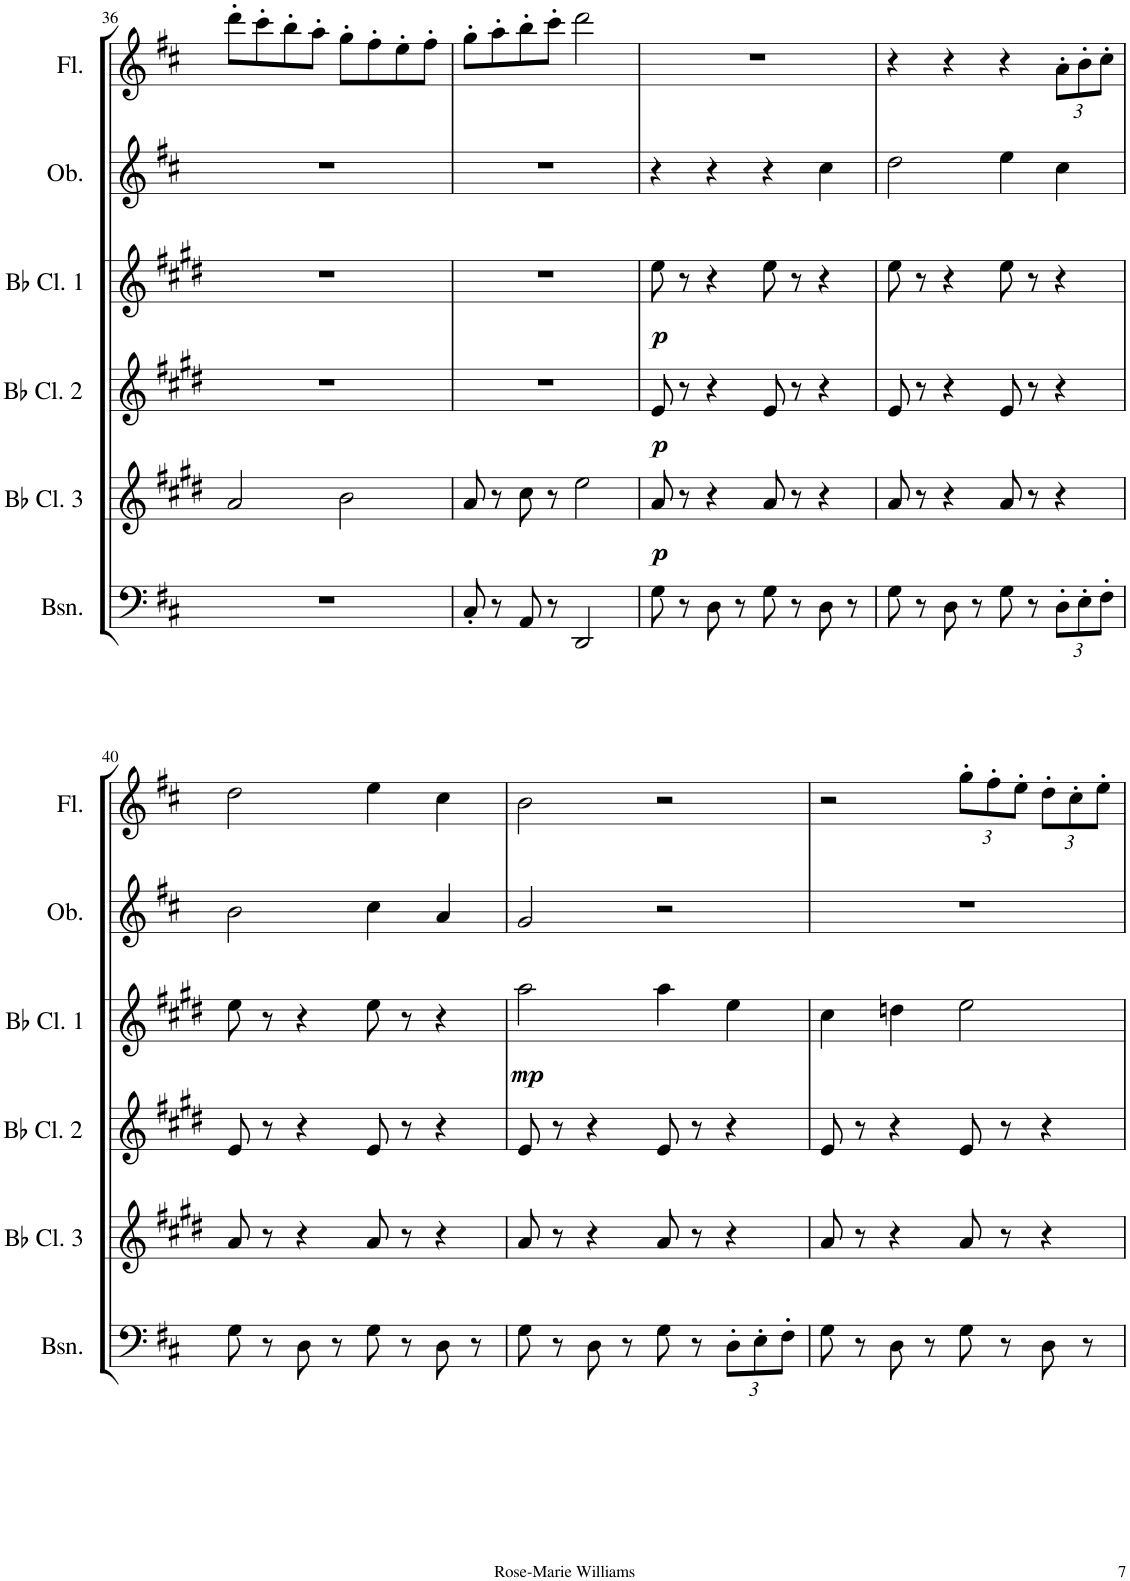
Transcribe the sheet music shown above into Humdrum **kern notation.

**kern	**kern	**dynam	**kern	**dynam	**kern	**dynam	**kern	**kern
*part6	*part5	*part5	*part4	*part4	*part3	*part3	*part2	*part1
*staff6	*staff5	*staff5	*staff4	*staff4	*staff3	*staff3	*staff2	*staff1
*I"Bassoon	*I"Bb Clarinet 3	*	*I"Bb Clarinet 2	*	*I"Bb Clarinet 1	*	*I"Oboe	*I"Flute
*I'Bsn.	*I'Bb Cl. 3	*	*I'Bb Cl. 2	*	*I'Bb Cl. 1	*	*I'Ob.	*I'Fl.
!!LO:PB:g=z
*clefF4	*clefG2	*	*clefG2	*	*clefG2	*	*clefG2	*clefG2
*	*Trd1c2	*	*Trd1c2	*	*Trd1c2	*	*	*
*k[f#c#]	*k[f#c#g#d#]	*	*k[f#c#g#d#]	*	*k[f#c#g#d#]	*	*k[f#c#]	*k[f#c#]
*M4/4	*M4/4	*	*M4/4	*	*M4/4	*	*M4/4	*M4/4
=36	=36	=36	=36	=36	=36	=36	=36	=36
1r	2a/	.	1r	.	1r	.	1r	8ddd'\L
.	.	.	.	.	.	.	.	8ccc#'\
.	.	.	.	.	.	.	.	8bb'\
.	.	.	.	.	.	.	.	8aa'\J
.	2b\	.	.	.	.	.	.	8gg'\L
.	.	.	.	.	.	.	.	8ff#'\
.	.	.	.	.	.	.	.	8ee'\
.	.	.	.	.	.	.	.	8ff#'\J
=37	=37	=37	=37	=37	=37	=37	=37	=37
8C#'/	8a/	.	1r	.	1r	.	1r	8gg'\L
8r	8r	.	.	.	.	.	.	8aa'\
8AA/	8cc#\	.	.	.	.	.	.	8bb'\
8r	8r	.	.	.	.	.	.	8ccc#'\J
2DD/	2ee\	.	.	.	.	.	.	2ddd\
=38	=38	=38	=38	=38	=38	=38	=38	=38
!	!	!LO:DY:b	!	!LO:DY:b	!	!LO:DY:b	!	!
8G\	8a/	p	8e/	p	8ee\	p	4r	1r
8r	8r	.	8r	.	8r	.	.	.
8D\	4r	.	4r	.	4r	.	4r	.
8r	.	.	.	.	.	.	.	.
8G\	8a/	.	8e/	.	8ee\	.	4r	.
8r	8r	.	8r	.	8r	.	.	.
8D\	4r	.	4r	.	4r	.	4cc#\	.
8r	.	.	.	.	.	.	.	.
=39	=39	=39	=39	=39	=39	=39	=39	=39
8G\	8a/	.	8e/	.	8ee\	.	2dd\	4r
8r	8r	.	8r	.	8r	.	.	.
8D\	4r	.	4r	.	4r	.	.	4r
8r	.	.	.	.	.	.	.	.
8G\	8a/	.	8e/	.	8ee\	.	4ee\	4r
8r	8r	.	8r	.	8r	.	.	.
*Xbrackettup	*	*	*	*	*	*	*	*Xbrackettup
12D'\L	4r	.	4r	.	4r	.	4cc#\	12a'\L
12E'\	.	.	.	.	.	.	.	12b'\
12F#'\J	.	.	.	.	.	.	.	12cc#'\J
!!LO:LB:g=z
=40	=40	=40	=40	=40	=40	=40	=40	=40
8G\	8a/	.	8e/	.	8ee\	.	2b\	2dd\
8r	8r	.	8r	.	8r	.	.	.
8D\	4r	.	4r	.	4r	.	.	.
8r	.	.	.	.	.	.	.	.
8G\	8a/	.	8e/	.	8ee\	.	4cc#\	4ee\
8r	8r	.	8r	.	8r	.	.	.
8D\	4r	.	4r	.	4r	.	4a/	4cc#\
8r	.	.	.	.	.	.	.	.
=41	=41	=41	=41	=41	=41	=41	=41	=41
!	!	!	!	!	!	!LO:DY:b	!	!
8G\	8a/	.	8e/	.	2aa\	mp	2g/	2b\
8r	8r	.	8r	.	.	.	.	.
8D\	4r	.	4r	.	.	.	.	.
8r	.	.	.	.	.	.	.	.
8G\	8a/	.	8e/	.	4aa\	.	2r	2r
8r	8r	.	8r	.	.	.	.	.
12D'\L	4r	.	4r	.	4ee\	.	.	.
12E'\	.	.	.	.	.	.	.	.
12F#'\J	.	.	.	.	.	.	.	.
=42	=42	=42	=42	=42	=42	=42	=42	=42
8G\	8a/	.	8e/	.	4cc#\	.	1r	2r
8r	8r	.	8r	.	.	.	.	.
8D\	4r	.	4r	.	4ddn\	.	.	.
8r	.	.	.	.	.	.	.	.
8G\	8a/	.	8e/	.	2ee\	.	.	12gg'\L
.	.	.	.	.	.	.	.	12ff#'\
8r	8r	.	8r	.	.	.	.	.
.	.	.	.	.	.	.	.	12ee'\J
8D\	4r	.	4r	.	.	.	.	12dd'\L
.	.	.	.	.	.	.	.	12cc#'\
8r	.	.	.	.	.	.	.	.
.	.	.	.	.	.	.	.	12ee'\J
=	=	=	=	=	=	=	=	=
*-	*-	*-	*-	*-	*-	*-	*-	*-
